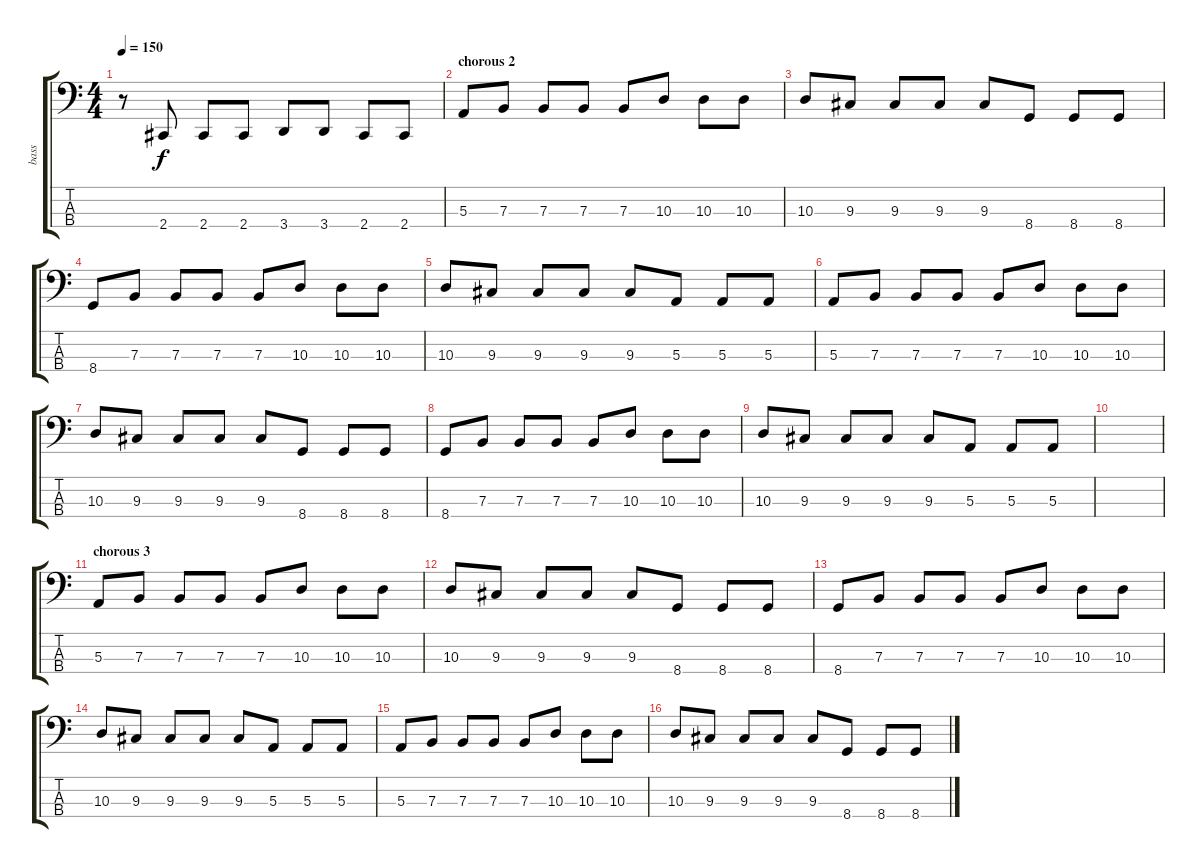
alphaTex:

\track ("bass" "bass") {instrument electricbasspick}
\staff {score tabs}
\tuning (D2 A1 E1 B0) {hide}
\ts (4 4)
\tempo 150
\clef f4
\ks c
r.8{dy f} 2.4.8 2.4.8 2.4.8 3.4.8 3.4.8 2.4.8 2.4.8 |
\section ("" "chorous 2")
5.3.8 7.3.8 7.3.8 7.3.8 7.3.8 10.3.8 10.3.8 10.3.8 |
10.3.8 9.3.8 9.3.8 9.3.8 9.3.8 8.4.8 8.4.8 8.4.8 |
8.4.8 7.3.8 7.3.8 7.3.8 7.3.8 10.3.8 10.3.8 10.3.8 |
10.3.8 9.3.8 9.3.8 9.3.8 9.3.8 5.3.8 5.3.8 5.3.8 |
5.3.8 7.3.8 7.3.8 7.3.8 7.3.8 10.3.8 10.3.8 10.3.8 |
10.3.8 9.3.8 9.3.8 9.3.8 9.3.8 8.4.8 8.4.8 8.4.8 |
8.4.8 7.3.8 7.3.8 7.3.8 7.3.8 10.3.8 10.3.8 10.3.8 |
10.3.8 9.3.8 9.3.8 9.3.8 9.3.8 5.3.8 5.3.8 5.3.8 |
\section ("" "")
|
\section ("" "chorous 3")
5.3.8 7.3.8 7.3.8 7.3.8 7.3.8 10.3.8 10.3.8 10.3.8 |
10.3.8 9.3.8 9.3.8 9.3.8 9.3.8 8.4.8 8.4.8 8.4.8 |
8.4.8 7.3.8 7.3.8 7.3.8 7.3.8 10.3.8 10.3.8 10.3.8 |
10.3.8 9.3.8 9.3.8 9.3.8 9.3.8 5.3.8 5.3.8 5.3.8 |
5.3.8 7.3.8 7.3.8 7.3.8 7.3.8 10.3.8 10.3.8 10.3.8 |
10.3.8 9.3.8 9.3.8 9.3.8 9.3.8 8.4.8 8.4.8 8.4.8
